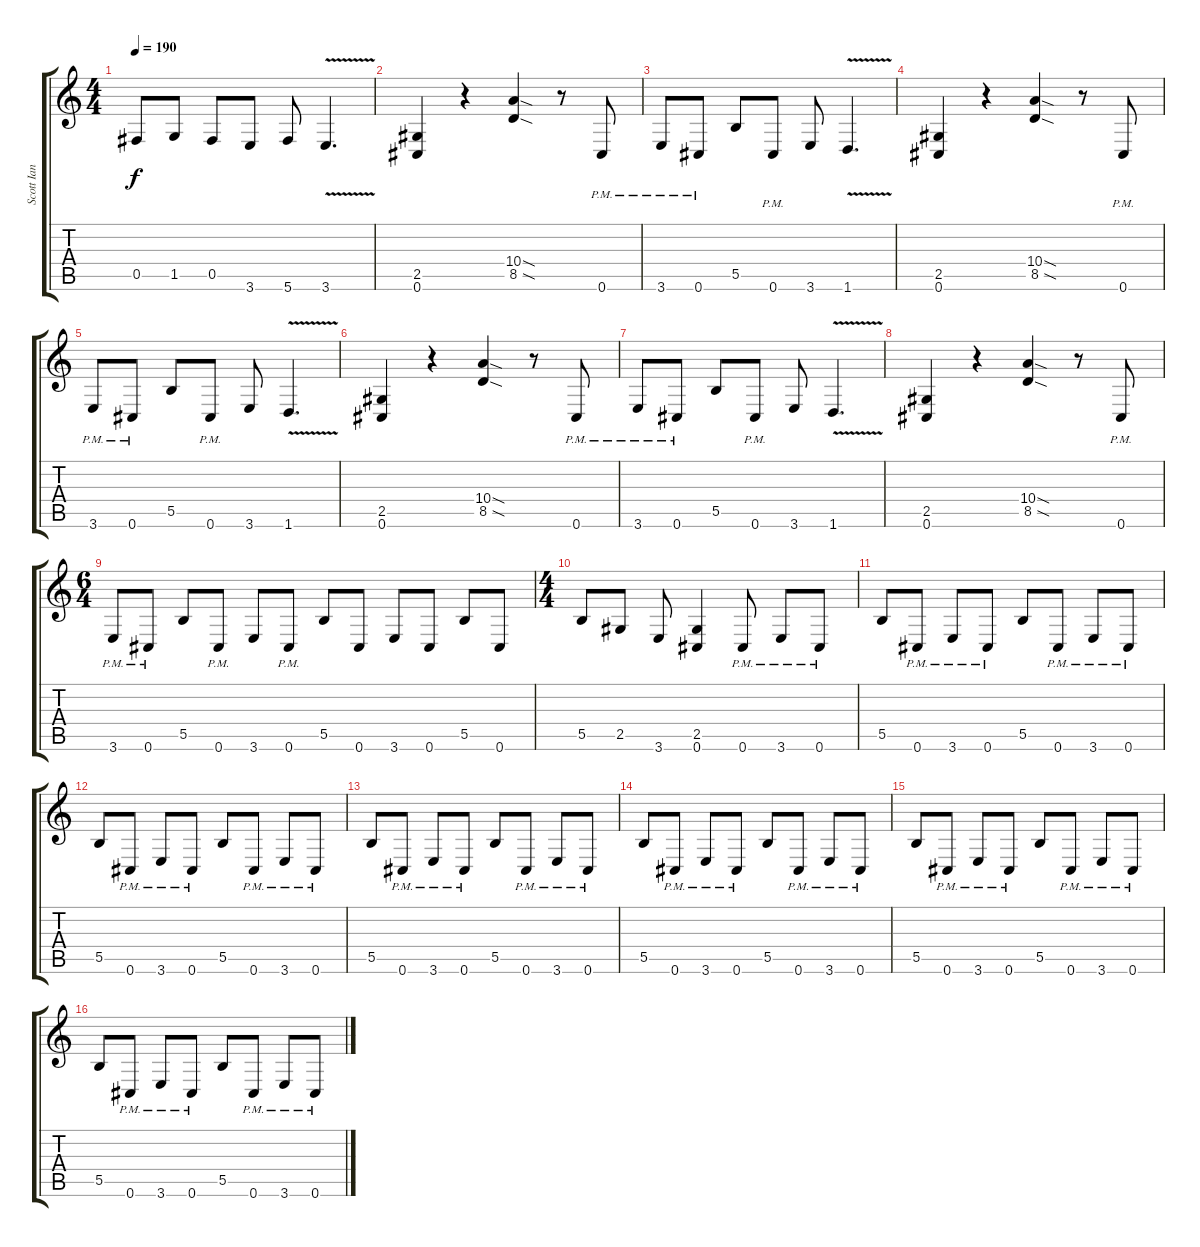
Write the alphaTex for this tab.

\track ("Scott Ian" "Scott Ian") {instrument distortionguitar}
\staff {score tabs}
\tuning (Db4 Ab3 E3 B2 Gb2 Db2) {hide}
\ts (4 4)
\tempo 190
\clef g2
\ks c
0.5.8{dy f} 1.5.8 0.5.8 3.6.8 5.6.8 3.6{v}.4{d} |
(2.5 0.6).4 r.4 (10.4{sod} 8.5{sod}).4 r.8 0.6{pm}.8 |
3.6{pm}.8 0.6{pm}.8 5.5.8 0.6{pm}.8 3.6.8 1.6{v}.4{d} |
(2.5 0.6).4 r.4 (10.4{sod} 8.5{sod}).4 r.8 0.6{pm}.8 |
3.6{pm}.8 0.6{pm}.8 5.5.8 0.6{pm}.8 3.6.8 1.6{v}.4{d} |
(2.5 0.6).4 r.4 (10.4{sod} 8.5{sod}).4 r.8 0.6{pm}.8 |
3.6{pm}.8 0.6{pm}.8 5.5.8 0.6{pm}.8 3.6.8 1.6{v}.4{d} |
(2.5 0.6).4 r.4 (10.4{sod} 8.5{sod}).4 r.8 0.6{pm}.8 |
\ts (6 4)
3.6{pm}.8 0.6{pm}.8 5.5.8 0.6{pm}.8 3.6.8 0.6{pm}.8 5.5.8 0.6.8 3.6.8 0.6.8 5.5.8 0.6.8 |
\ts (4 4)
5.5.8 2.5.8 3.6.8 (2.5 0.6).4 0.6{pm}.8 3.6{pm}.8 0.6{pm}.8 |
5.5.8 0.6{pm}.8 3.6{pm}.8 0.6{pm}.8 5.5.8 0.6{pm}.8 3.6{pm}.8 0.6{pm}.8 |
5.5.8 0.6{pm}.8 3.6{pm}.8 0.6{pm}.8 5.5.8 0.6{pm}.8 3.6{pm}.8 0.6{pm}.8 |
5.5.8 0.6{pm}.8 3.6{pm}.8 0.6{pm}.8 5.5.8 0.6{pm}.8 3.6{pm}.8 0.6{pm}.8 |
5.5.8 0.6{pm}.8 3.6{pm}.8 0.6{pm}.8 5.5.8 0.6{pm}.8 3.6{pm}.8 0.6{pm}.8 |
5.5.8 0.6{pm}.8 3.6{pm}.8 0.6{pm}.8 5.5.8 0.6{pm}.8 3.6{pm}.8 0.6{pm}.8 |
5.5.8 0.6{pm}.8 3.6{pm}.8 0.6{pm}.8 5.5.8 0.6{pm}.8 3.6{pm}.8 0.6{pm}.8
